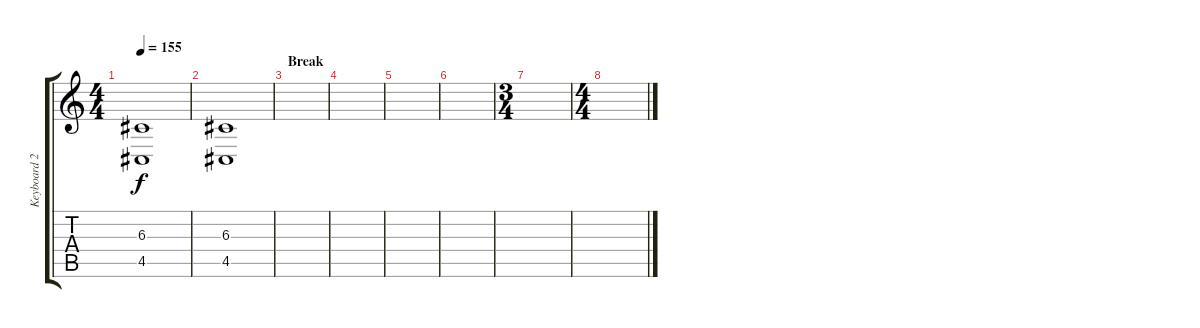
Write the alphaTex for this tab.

\track ("Keyboard 2" "Keyboard 2") {instrument stringensemble1}
\staff {score tabs}
\tuning (E4 B3 G3 D3 A2 E2) {hide}
\ts (4 4)
\tempo 155
\clef g2
\ks c
(6.3 4.5).1{dy f} |
(6.3 4.5).1 |
\section ("" "Break")
|
|
|
|
\ts (3 4)
|
\ts (4 4)
